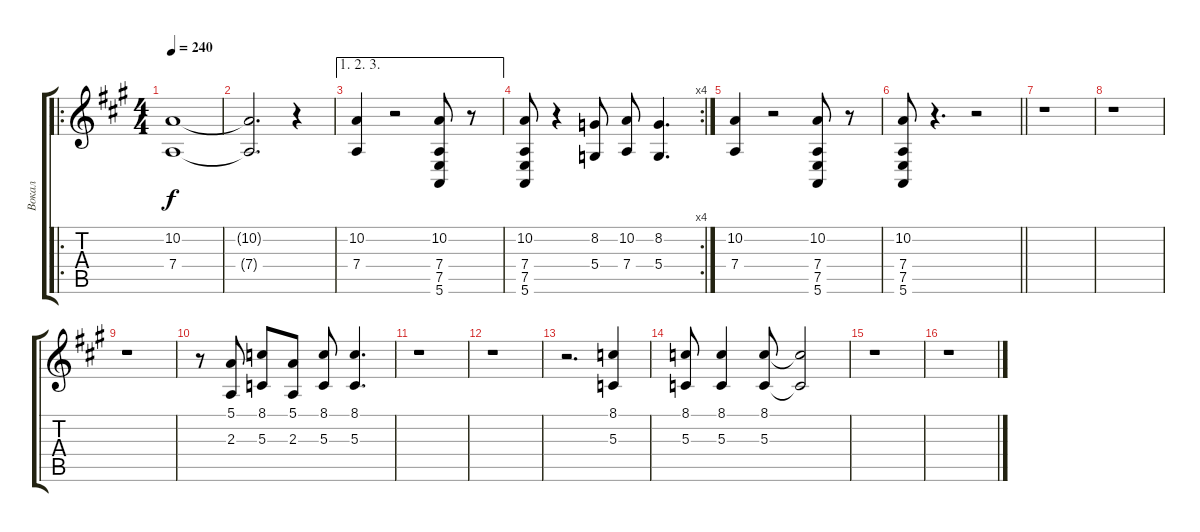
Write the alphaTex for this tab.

\track ("Вокал" "Вокал") {instrument sopranosax}
\staff {score tabs}
\tuning (E4 B3 G3 D3 A2 E2) {hide}
\ro
\ts (4 4)
\tempo 240
\clef g2
\ks a
(10.2 7.4).1{dy f} |
(10.2{t} 7.4{t}).2{d} r.4 |
\ae (1 2 3)
(10.2 7.4).4 r.2 (10.2 7.4 7.5 5.6).8 r.8 |
\rc 4
(10.2 7.4 7.5 5.6).8 r.4 (8.2 5.4).8 (10.2 7.4).8 (8.2 5.4).4{d} |
(10.2 7.4).4 r.2 (10.2 7.4 7.5 5.6).8 r.8 |
\barLineRight lightlight
(10.2 7.4 7.5 5.6).8 r.4{d} r.2 |
r.1 |
r.1 |
r.1 |
r.8 (5.1 2.3).8 (8.1 5.3).8 (5.1 2.3).8 (8.1 5.3).8 (8.1 5.3).4{d} |
r.1 |
r.1 |
r.2{d} (8.1 5.3).4 |
(8.1 5.3).8 (8.1 5.3).4 (8.1 5.3).8 (8.1{t} 5.3{t}).2 |
r.1 |
r.1
